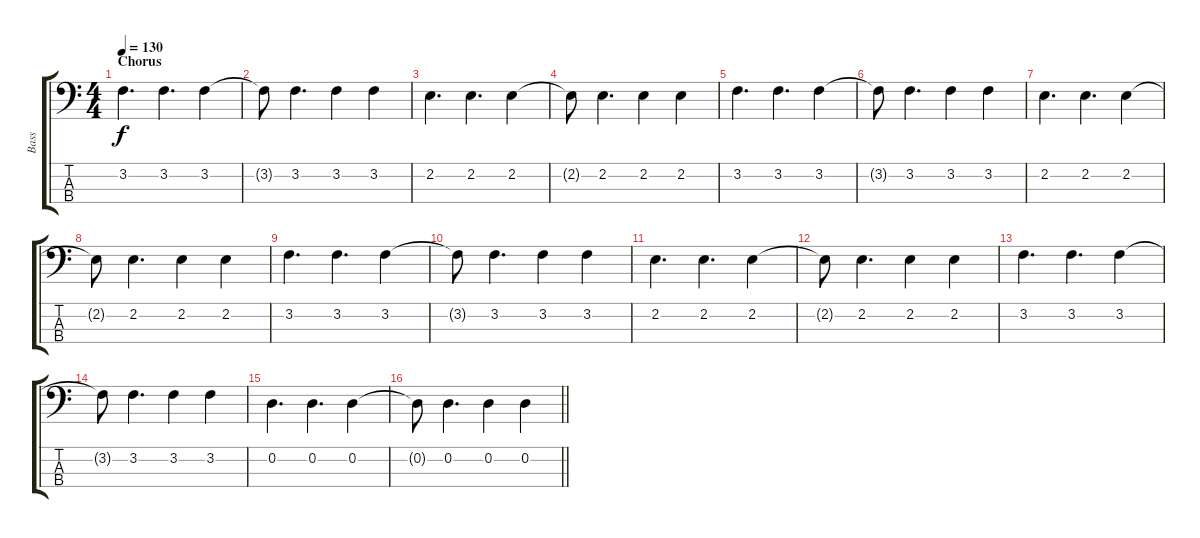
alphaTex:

\track ("Bass" "Bass") {instrument electricbassfinger}
\staff {score tabs}
\tuning (G2 D2 A1 D1) {hide}
\ts (4 4)
\section ("" "Chorus")
\tempo 130
\clef f4
\ks c
3.2.4{d dy f} 3.2.4{d} 3.2.4 |
3.2{t}.8 3.2.4{d} 3.2.4 3.2.4 |
2.2.4{d} 2.2.4{d} 2.2.4 |
2.2{t}.8 2.2.4{d} 2.2.4 2.2.4 |
3.2.4{d} 3.2.4{d} 3.2.4 |
3.2{t}.8 3.2.4{d} 3.2.4 3.2.4 |
2.2.4{d} 2.2.4{d} 2.2.4 |
2.2{t}.8 2.2.4{d} 2.2.4 2.2.4 |
3.2.4{d} 3.2.4{d} 3.2.4 |
3.2{t}.8 3.2.4{d} 3.2.4 3.2.4 |
2.2.4{d} 2.2.4{d} 2.2.4 |
2.2{t}.8 2.2.4{d} 2.2.4 2.2.4 |
3.2.4{d} 3.2.4{d} 3.2.4 |
3.2{t}.8 3.2.4{d} 3.2.4 3.2.4 |
0.2.4{d} 0.2.4{d} 0.2.4 |
\barLineRight lightlight
0.2{t}.8 0.2.4{d} 0.2.4 0.2.4
